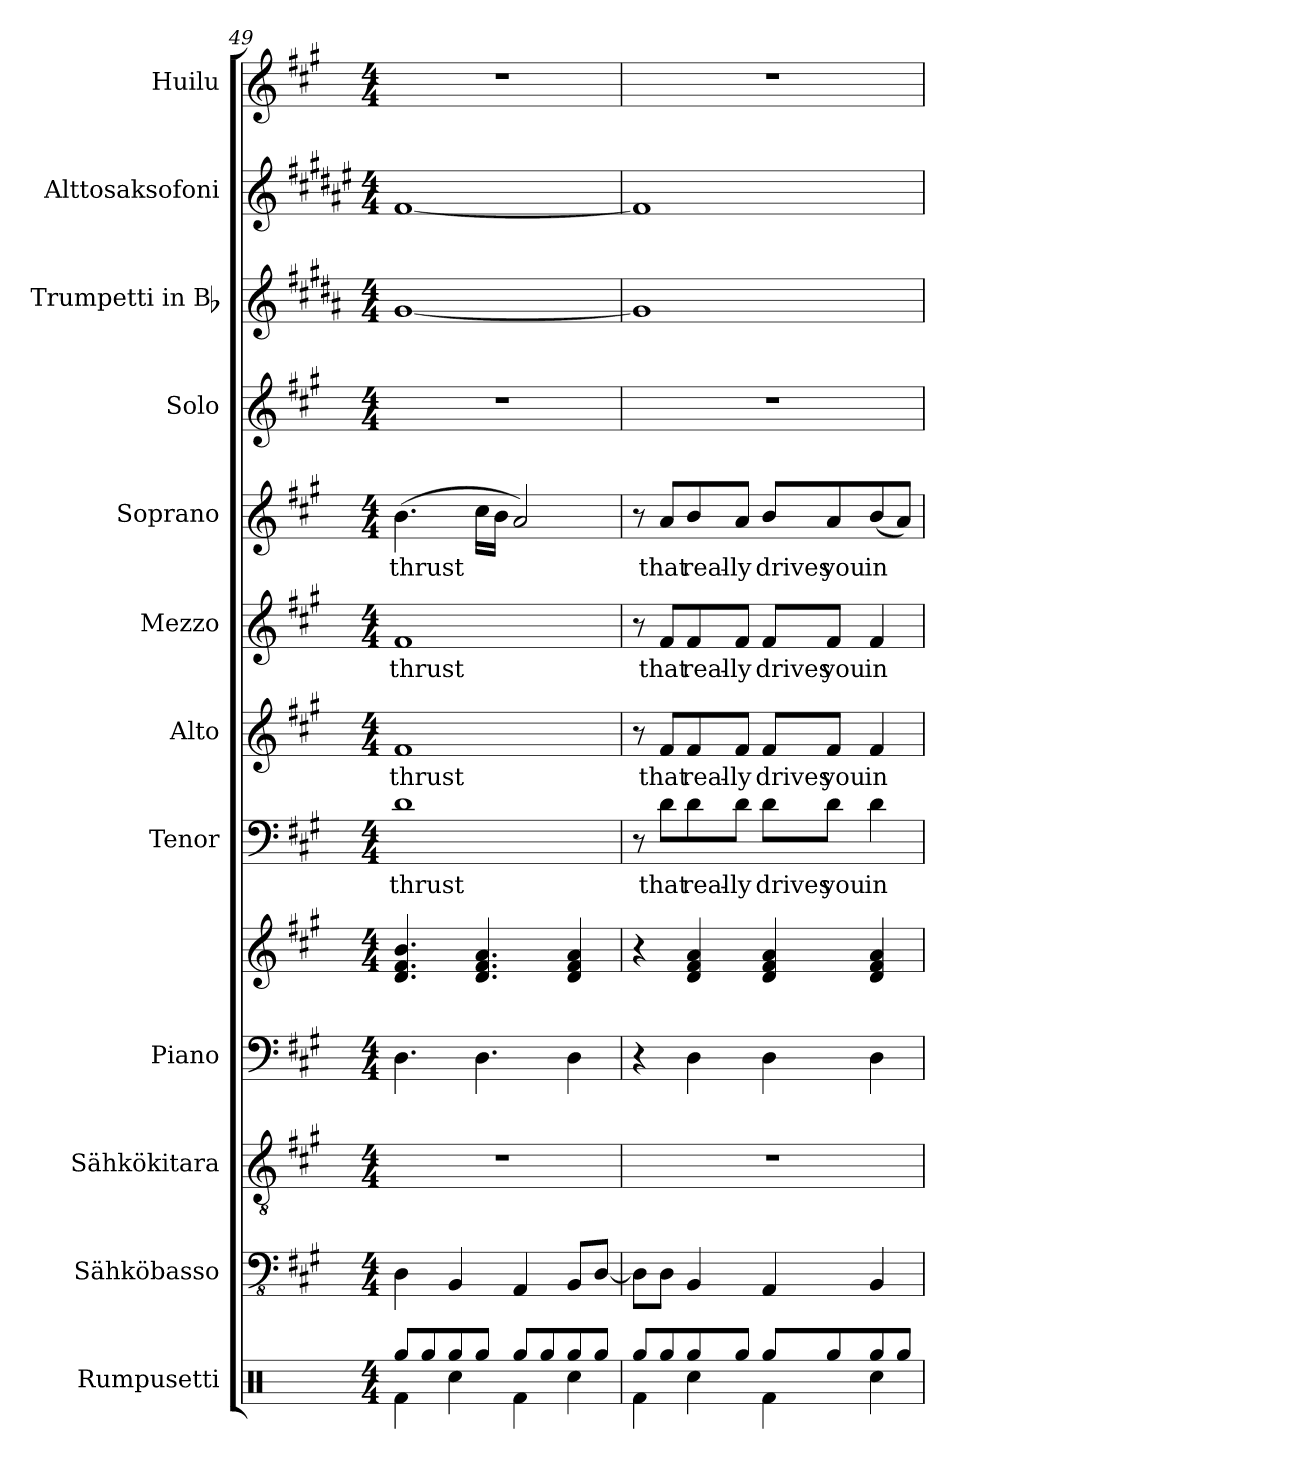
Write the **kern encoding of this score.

**kern	**kern	**kern	**kern	**kern	**kern	**text	**kern	**text	**kern	**text	**kern	**text	**kern	**kern	**kern	**kern
*part12	*part11	*part10	*part9	*part9	*part8	*part8	*part7	*part7	*part6	*part6	*part5	*part5	*part4	*part3	*part2	*part1
*staff13	*staff12	*staff11	*staff10	*staff9	*staff8	*staff8	*staff7	*staff7	*staff6	*staff6	*staff5	*staff5	*staff4	*staff3	*staff2	*staff1
*I"Rumpusetti	*I"Sähköbasso	*I"Sähkökitara	*I"Piano	*	*I"Tenor	*	*I"Alto	*	*I"Mezzo	*	*I"Soprano	*	*I"Solo	*I"Trumpetti in Bb	*I"Alttosaksofoni	*I"Huilu
*I'R. setti	*	*	*I'Pno.	*	*I'T.	*	*I'A.	*	*I'M.	*	*I'S.	*	*I'Solo	*I'Tpt. in Bb	*	*I'H.
*clefX	*clefFv4	*clefGv2	*clefF4	*clefG2	*clefF4	*	*clefG2	*	*clefG2	*	*clefG2	*	*clefG2	*clefG2	*clefG2	*clefG2
*	*	*	*	*	*	*	*	*	*	*	*	*	*	*ITrd1c2	*ITrd5c9	*
*k[]	*k[f#c#g#]	*k[f#c#g#]	*k[f#c#g#]	*k[f#c#g#]	*k[f#c#g#]	*	*k[f#c#g#]	*	*k[f#c#g#]	*	*k[f#c#g#]	*	*k[f#c#g#]	*k[f#c#g#]	*k[f#c#g#]	*k[f#c#g#]
*M4/4	*M4/4	*M4/4	*M4/4	*M4/4	*M4/4	*	*M4/4	*	*M4/4	*	*M4/4	*	*M4/4	*M4/4	*M4/4	*M4/4
=49	=49	=49	=49	=49	=49	=49	=49	=49	=49	=49	=49	=49	=49	=49	=49	=49
*^	*	*	*	*	*	*	*	*	*	*	*	*	*	*	*	*
!	!	!	!	!	!	!	!LO:LY:b	!	!LO:LY:b	!	!LO:LY:b	!	!LO:LY:b	!	!	!	!
8Rgg/L	4Rf\	4DD\	1r	4.D\	4.d/ 4.f#/ 4.b/	1d	thrust	1f#	thrust	1f#	thrust	(4.b\	thrust	1r	[1f#	[1A	1r
8Rgg/	.	.	.	.	.	.	.	.	.	.	.	.	.	.	.	.	.
8Rgg/	4Rcc\	4BBB/	.	.	.	.	.	.	.	.	.	.	.	.	.	.	.
8Rgg/J	.	.	.	4.D\	4.d/ 4.f#/ 4.a/	.	.	.	.	.	.	16cc#\LL	.	.	.	.	.
.	.	.	.	.	.	.	.	.	.	.	.	16b\JJ	.	.	.	.	.
8Rgg/L	4Rf\	4AAA/	.	.	.	.	.	.	.	.	.	2a/)	.	.	.	.	.
8Rgg/	.	.	.	.	.	.	.	.	.	.	.	.	.	.	.	.	.
8Rgg/	4Rcc\	8BBB/L	.	4D\	4d/ 4f#/ 4a/	.	.	.	.	.	.	.	.	.	.	.	.
8Rgg/J	.	[8DD/J	.	.	.	.	.	.	.	.	.	.	.	.	.	.	.
=50	=50	=50	=50	=50	=50	=50	=50	=50	=50	=50	=50	=50	=50	=50	=50	=50	=50
8Rgg/L	4Rf\	8DD\L]	1r	4r	4r	8r	.	8r	.	8r	.	8r	.	1r	1f#]	1A]	1r
!	!	!	!	!	!	!	!LO:LY:b	!	!LO:LY:b	!	!LO:LY:b	!	!LO:LY:b	!	!	!	!
8Rgg/	.	8DD\J	.	.	.	8d\L	that	8f#/L	that	8f#/L	that	8a/L	that	.	.	.	.
!	!	!	!	!	!	!	!LO:LY:b	!	!LO:LY:b	!	!LO:LY:b	!	!LO:LY:b	!	!	!	!
8Rgg/	4Rcc\	4BBB/	.	4D\	4d/ 4f#/ 4a/	8d\	real-	8f#/	real-	8f#/	real-	8b/	real-	.	.	.	.
!	!	!	!	!	!	!	!LO:LY:b	!	!LO:LY:b	!	!LO:LY:b	!	!LO:LY:b	!	!	!	!
8Rgg/J	.	.	.	.	.	8d\J	-ly	8f#/J	-ly	8f#/J	-ly	8a/J	-ly	.	.	.	.
!	!	!	!	!	!	!	!LO:LY:b	!	!LO:LY:b	!	!LO:LY:b	!	!LO:LY:b	!	!	!	!
8Rgg/L	4Rf\	4AAA/	.	4D\	4d/ 4f#/ 4a/	8d\L	drives	8f#/L	drives	8f#/L	drives	8b/L	drives	.	.	.	.
!	!	!	!	!	!	!	!LO:LY:b	!	!LO:LY:b	!	!LO:LY:b	!	!LO:LY:b	!	!	!	!
8Rgg/	.	.	.	.	.	8d\J	you	8f#/J	you	8f#/J	you	8a/	you	.	.	.	.
!	!	!	!	!	!	!	!LO:LY:b	!	!LO:LY:b	!	!LO:LY:b	!	!LO:LY:b	!	!	!	!
8Rgg/	4Rcc\	4BBB/	.	4D\	4d/ 4f#/ 4a/	4d\	in-	4f#/	in-	4f#/	in-	(8b/	in	.	.	.	.
8Rgg/J	.	.	.	.	.	.	.	.	.	.	.	8a/J)	.	.	.	.	.
*v	*v	*	*	*	*	*	*	*	*	*	*	*	*	*	*	*	*
=	=	=	=	=	=	=	=	=	=	=	=	=	=	=	=	=
*-	*-	*-	*-	*-	*-	*-	*-	*-	*-	*-	*-	*-	*-	*-	*-	*-
